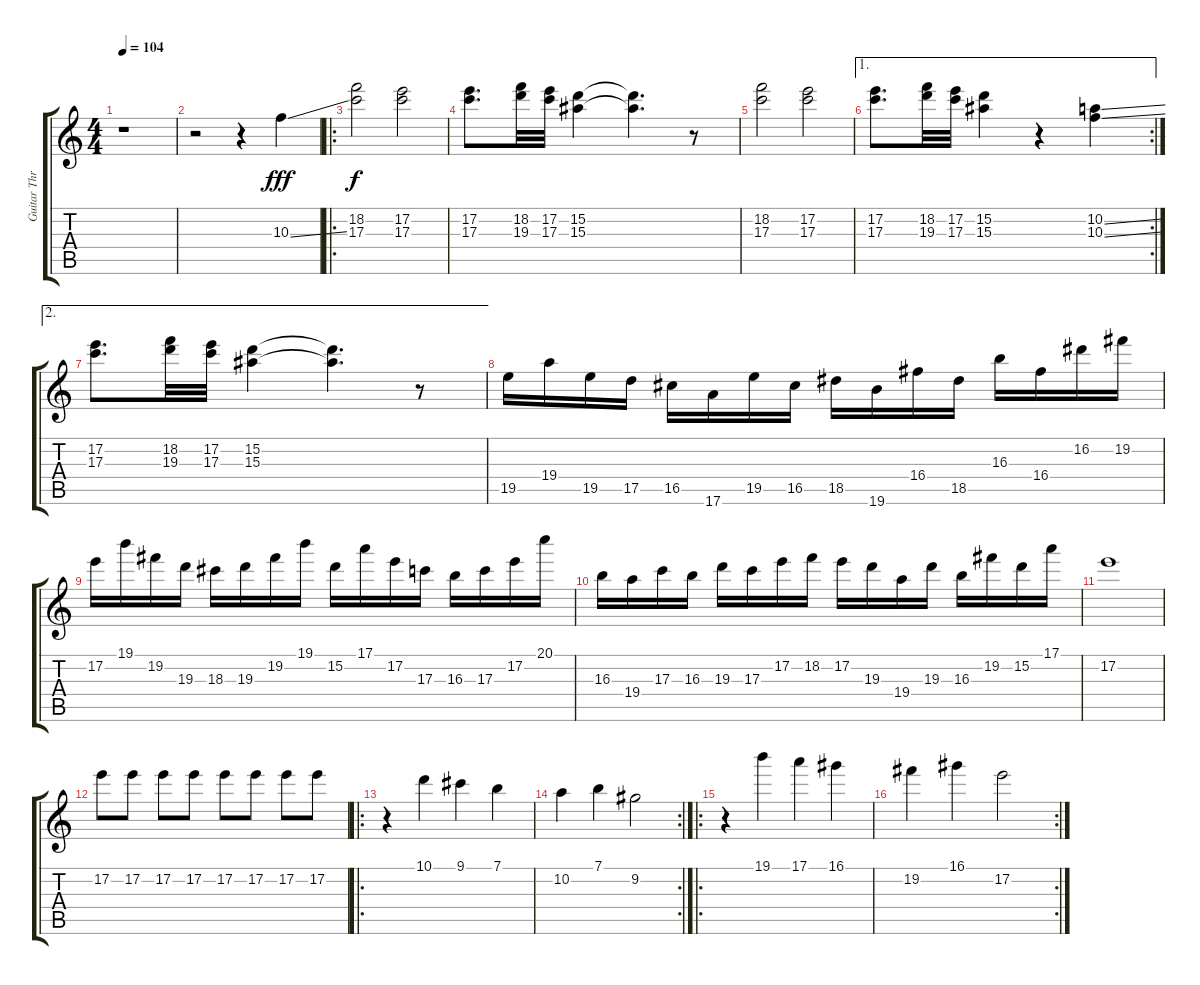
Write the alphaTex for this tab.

\track ("Guitar Three" "Guitar Thr") {instrument electricguitarclean}
\staff {score tabs}
\tuning (E4 B3 G3 D3 A2 E2) {hide}
\ts (4 4)
\tempo 104
\clef g2
\ks c
r.1{dy f} |
r.2 r.4 10.3{ss}.4{dy fff volume 16} |
\ro
(18.2 17.3).2{dy f volume 11} (17.2 17.3).2 |
(17.2 17.3).8{d} (18.2 19.3).32 (17.2 17.3).32 (15.2 15.3).4 (15.2{t} 15.3{t}).4{d} r.8 |
(18.2 17.3).2 (17.2 17.3).2 |
\ae 1
\rc 2
(17.2 17.3).8{d} (18.2 19.3).32 (17.2 17.3).32 (15.2 15.3).4 r.4 (10.2{ss} 10.3{ss}).4 |
\ae 2
(17.2 17.3).8{d} (18.2 19.3).32 (17.2 17.3).32 (15.2 15.3).4 (15.2{t} 15.3{t}).4{d} r.8 |
19.5.16{balance 0} 19.4.16{balance 16} 19.5.16{balance 0} 17.5.16{balance 16} 16.5.16{balance 0} 17.6.16{balance 16} 19.5.16{balance 0} 16.5.16{balance 16} 18.5.16{balance 0} 19.6.16{balance 16} 16.4.16{balance 0} 18.5.16{balance 16} 16.3.16{balance 0} 16.4.16{balance 16} 16.2.16{balance 16} 19.2.16 |
17.2.16{balance 16} 19.1.16{balance 0} 19.2.16{balance 16} 19.3.16{balance 0} 18.3.16{balance 16} 19.3.16{balance 0} 19.2.16{balance 0} 19.1.16{balance 16} 15.2.16{balance 0} 17.1.16{balance 16} 17.2.16{balance 0} 17.3.16{balance 16} 16.3.16{balance 1} 17.3.16{balance 16} 17.2.16{balance 0} 20.1.16{balance 16} |
16.3.16{balance 0} 19.4.16{balance 16} 17.3.16{balance 0} 16.3.16{balance 16} 19.3.16{balance 1} 17.3.16{balance 16} 17.2.16{balance 0} 18.2.16{balance 16} 17.2.16{balance 0} 19.3.16{balance 16} 19.4.16{balance 0} 19.3.16{balance 16} 16.3.16{balance 0} 19.2.16{balance 16} 15.2.16{balance 0} 17.1.16{balance 16} |
17.2.1 |
17.2.8 17.2.8 17.2.8 17.2.8 17.2.8 17.2.8 17.2.8 17.2.8 |
\ro
r.4 10.1.4 9.1.4 7.1.4 |
\rc 2
10.2.4 7.1.4 9.2.2 |
\ro
r.4 19.1.4 17.1.4 16.1.4 |
\rc 2
19.2.4 16.1.4 17.2.2
